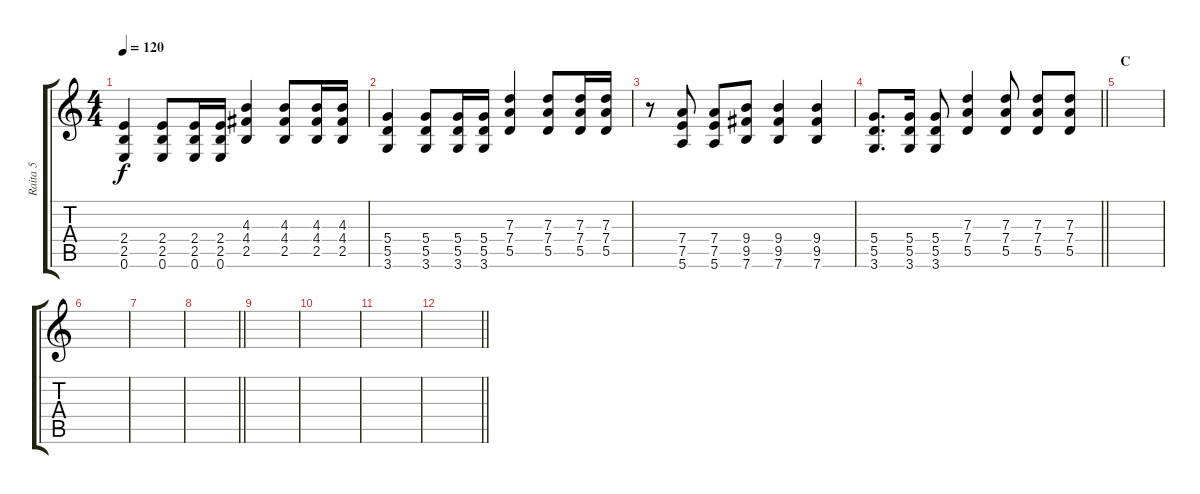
\track ("Raita 5" "Raita 5") {instrument overdrivenguitar}
\staff {score tabs}
\tuning (E4 B3 G3 D3 A2 E2) {hide}
\ts (4 4)
\tempo 120
\clef g2
\ks c
(2.4 2.5 0.6).4{dy f} (2.4 2.5 0.6).8 (2.4 2.5 0.6).16 (2.4 2.5 0.6).16 (4.3 4.4 2.5).4 (4.3 4.4 2.5).8 (4.3 4.4 2.5).16 (4.3 4.4 2.5).16 |
(5.4 5.5 3.6).4 (5.4 5.5 3.6).8 (5.4 5.5 3.6).16 (5.4 5.5 3.6).16 (7.3 7.4 5.5).4 (7.3 7.4 5.5).8 (7.3 7.4 5.5).16 (7.3 7.4 5.5).16 |
r.8 (7.4 7.5 5.6).8 (7.4 7.5 5.6).8 (9.4 9.5 7.6).8 (9.4 9.5 7.6).4 (9.4 9.5 7.6).4 |
\barLineRight lightlight
(5.4 5.5 3.6).8{d} (5.4 5.5 3.6).16 (5.4 5.5 3.6).8 (7.3 7.4 5.5).4 (7.3 7.4 5.5).8 (7.3 7.4 5.5).8 (7.3 7.4 5.5).8 |
\section ("" "C")
|
|
|
\barLineRight lightlight
|
|
|
|
\barLineRight lightlight
